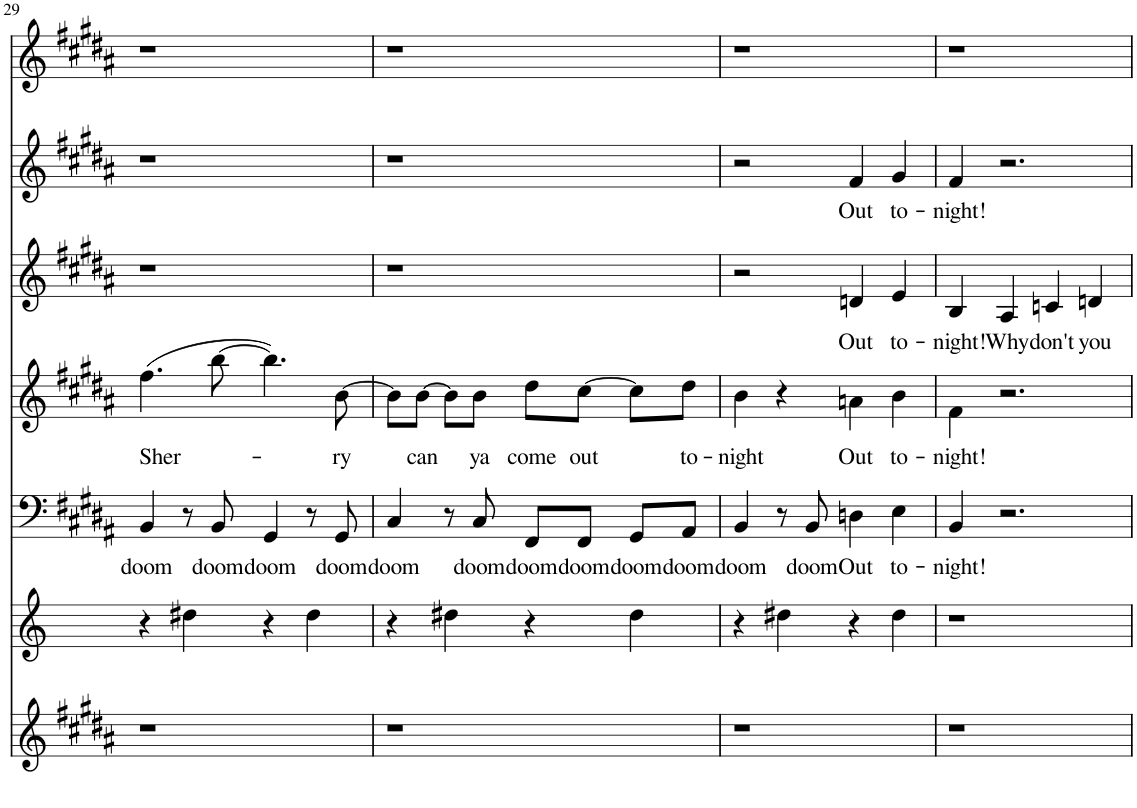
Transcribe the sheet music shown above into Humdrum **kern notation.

**kern	**kern	**kern	**text	**kern	**text	**kern	**text	**kern	**text	**kern
*part7	*part6	*part5	*part5	*part4	*part4	*part3	*part3	*part2	*part2	*part1
*staff7	*staff6	*staff5	*staff5	*staff4	*staff4	*staff3	*staff3	*staff2	*staff2	*staff1
*I"Piano	*I"Piano	*I"Bass	*	*I"Tenor	*	*I"Alto	*	*I"Soprano	*	*I"Piano
*I'Pno	*I'Pno	*	*	*	*	*	*	*	*	*I'Pno
!!LO:PB:g=z
*clefG2	*clefG2	*clefF4	*	*clefG2	*	*clefG2	*	*clefG2	*	*clefG2
*k[f#c#g#d#a#]	*k[]	*k[f#c#g#d#a#]	*	*k[f#c#g#d#a#]	*	*k[f#c#g#d#a#]	*	*k[f#c#g#d#a#]	*	*k[f#c#g#d#a#]
*B:	*	*B:	*	*B:	*	*B:	*	*B:	*	*B:
*M4/4	*M4/4	*M4/4	*	*M4/4	*	*M4/4	*	*M4/4	*	*M4/4
=29	=29	=29	=29	=29	=29	=29	=29	=29	=29	=29
!	!	!	!LO:LY:b	!	!LO:LY:b	!	!	!	!	!
1r	4r	4BB/	doom	(4.ff#\	Sher-	1r	.	1r	.	1r
.	4dd#X\	8r	.	.	.	.	.	.	.	.
!	!	!	!LO:LY:b	!	!	!	!	!	!	!
.	.	8BB/	doom	[8bb\	.	.	.	.	.	.
!	!	!	!LO:LY:b	!	!	!	!	!	!	!
.	4r	4GG#/	doom	4.bb\])	.	.	.	.	.	.
.	4dd#\	8r	.	.	.	.	.	.	.	.
!	!	!	!LO:LY:b	!	!LO:LY:b	!	!	!	!	!
.	.	8GG#/	doom	[8b\	-ry	.	.	.	.	.
=30	=30	=30	=30	=30	=30	=30	=30	=30	=30	=30
!	!	!	!LO:LY:b	!	!	!	!	!	!	!
1r	4r	4C#/	doom	8b\L]	.	1r	.	1r	.	1r
!	!	!	!	!	!LO:LY:b	!	!	!	!	!
.	.	.	.	[8b\J	can	.	.	.	.	.
.	4dd#X\	8r	.	8b\L]	.	.	.	.	.	.
!	!	!	!LO:LY:b	!	!LO:LY:b	!	!	!	!	!
.	.	8C#/	doom	8b\J	ya	.	.	.	.	.
!	!	!	!LO:LY:b	!	!LO:LY:b	!	!	!	!	!
.	4r	8FF#/L	doom	8dd#\L	come	.	.	.	.	.
!	!	!	!LO:LY:b	!	!LO:LY:b	!	!	!	!	!
.	.	8FF#/J	doom	[8cc#\J	out	.	.	.	.	.
!	!	!	!LO:LY:b	!	!	!	!	!	!	!
.	4dd#\	8GG#/L	doom	8cc#\L]	.	.	.	.	.	.
!	!	!	!LO:LY:b	!	!LO:LY:b	!	!	!	!	!
.	.	8AA#/J	doom	8dd#\J	to-	.	.	.	.	.
=31	=31	=31	=31	=31	=31	=31	=31	=31	=31	=31
!	!	!	!LO:LY:b	!	!LO:LY:b	!	!	!	!	!
1r	4r	4BB/	doom	4b\	-night	2r	.	2r	.	1r
.	4dd#X\	8r	.	4r	.	.	.	.	.	.
!	!	!	!LO:LY:b	!	!	!	!	!	!	!
.	.	8BB/	doom	.	.	.	.	.	.	.
!	!	!	!LO:LY:b	!	!LO:LY:b	!	!LO:LY:b	!	!LO:LY:b	!
.	4r	4Dn\	Out	4an\	Out	4dn/	Out	4f#/	Out	.
!	!	!	!LO:LY:b	!	!LO:LY:b	!	!LO:LY:b	!	!LO:LY:b	!
.	4dd#\	4E\	to-	4b\	to-	4e/	to-	4g#/	to-	.
=32	=32	=32	=32	=32	=32	=32	=32	=32	=32	=32
!	!	!	!LO:LY:b	!	!LO:LY:b	!	!LO:LY:b	!	!LO:LY:b	!
1r	1r	4BB/	-night!	4f#\	-night!	4B/	-night!	4f#/	-night!	1r
!	!	!	!	!	!	!	!LO:LY:b	!	!	!
.	.	2.r	.	2.r	.	4A#/	Why	2.r	.	.
!	!	!	!	!	!	!	!LO:LY:b	!	!	!
.	.	.	.	.	.	4cn/	don't	.	.	.
!	!	!	!	!	!	!	!LO:LY:b	!	!	!
.	.	.	.	.	.	4dn/	you	.	.	.
=	=	=	=	=	=	=	=	=	=	=
*-	*-	*-	*-	*-	*-	*-	*-	*-	*-	*-
